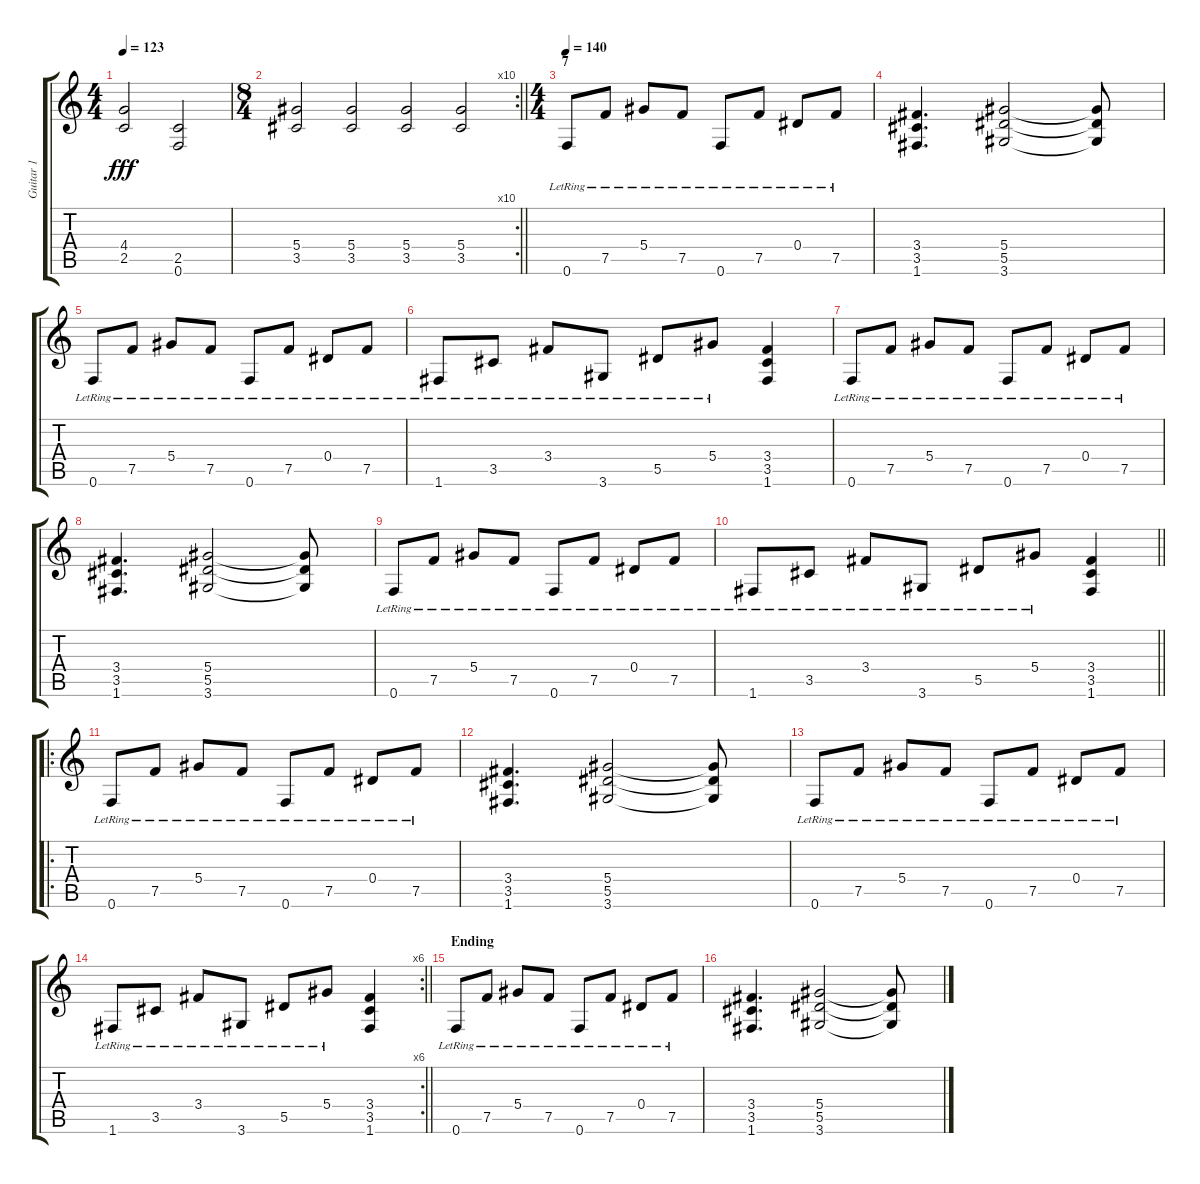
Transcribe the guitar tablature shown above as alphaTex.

\track ("Guitar 1 " "Guitar 1 ") {instrument distortionguitar}
\staff {score tabs}
\tuning (F4 C4 Ab3 Eb3 Bb2 F2) {hide}
\ts (4 4)
\tempo 123
\clef g2
\ks c
(4.4 2.5).2{dy fff} (2.5 0.6).2 |
\rc 10
\ts (8 4)
\barLineRight lightlight
(5.4 3.5).2 (5.4 3.5).2 (5.4 3.5).2 (5.4 3.5).2 |
\ts (4 4)
\section ("" "7")
\tempo 140
0.6{lr}.8 7.5{lr}.8 5.4{lr}.8 7.5{lr}.8 0.6{lr}.8 7.5{lr}.8 0.4{lr}.8 7.5{lr}.8 |
(3.4 3.5 1.6).4{d} (5.4 5.5 3.6).2 (5.4{t} 5.5{t} 3.6{t}).8 |
0.6{lr}.8 7.5{lr}.8 5.4{lr}.8 7.5{lr}.8 0.6{lr}.8 7.5{lr}.8 0.4{lr}.8 7.5{lr}.8 |
1.6{lr}.8 3.5{lr}.8 3.4{lr}.8 3.6{lr}.8 5.5{lr}.8 5.4{lr}.8 (3.4 3.5 1.6).4 |
0.6{lr}.8 7.5{lr}.8 5.4{lr}.8 7.5{lr}.8 0.6{lr}.8 7.5{lr}.8 0.4{lr}.8 7.5{lr}.8 |
(3.4 3.5 1.6).4{d} (5.4 5.5 3.6).2 (5.4{t} 5.5{t} 3.6{t}).8 |
0.6{lr}.8 7.5{lr}.8 5.4{lr}.8 7.5{lr}.8 0.6{lr}.8 7.5{lr}.8 0.4{lr}.8 7.5{lr}.8 |
\barLineRight lightlight
1.6{lr}.8 3.5{lr}.8 3.4{lr}.8 3.6{lr}.8 5.5{lr}.8 5.4{lr}.8 (3.4 3.5 1.6).4 |
\ro
0.6{lr}.8 7.5{lr}.8 5.4{lr}.8 7.5{lr}.8 0.6{lr}.8 7.5{lr}.8 0.4{lr}.8 7.5{lr}.8 |
(3.4 3.5 1.6).4{d} (5.4 5.5 3.6).2 (5.4{t} 5.5{t} 3.6{t}).8 |
0.6{lr}.8 7.5{lr}.8 5.4{lr}.8 7.5{lr}.8 0.6{lr}.8 7.5{lr}.8 0.4{lr}.8 7.5{lr}.8 |
\rc 6
\barLineRight lightlight
1.6{lr}.8 3.5{lr}.8 3.4{lr}.8 3.6{lr}.8 5.5{lr}.8 5.4{lr}.8 (3.4 3.5 1.6).4 |
\section ("" "Ending")
0.6{lr}.8{volume 8} 7.5{lr}.8 5.4{lr}.8 7.5{lr}.8 0.6{lr}.8 7.5{lr}.8 0.4{lr}.8 7.5{lr}.8 |
(3.4 3.5 1.6).4{d} (5.4 5.5 3.6).2 (5.4{t} 5.5{t} 3.6{t}).8
